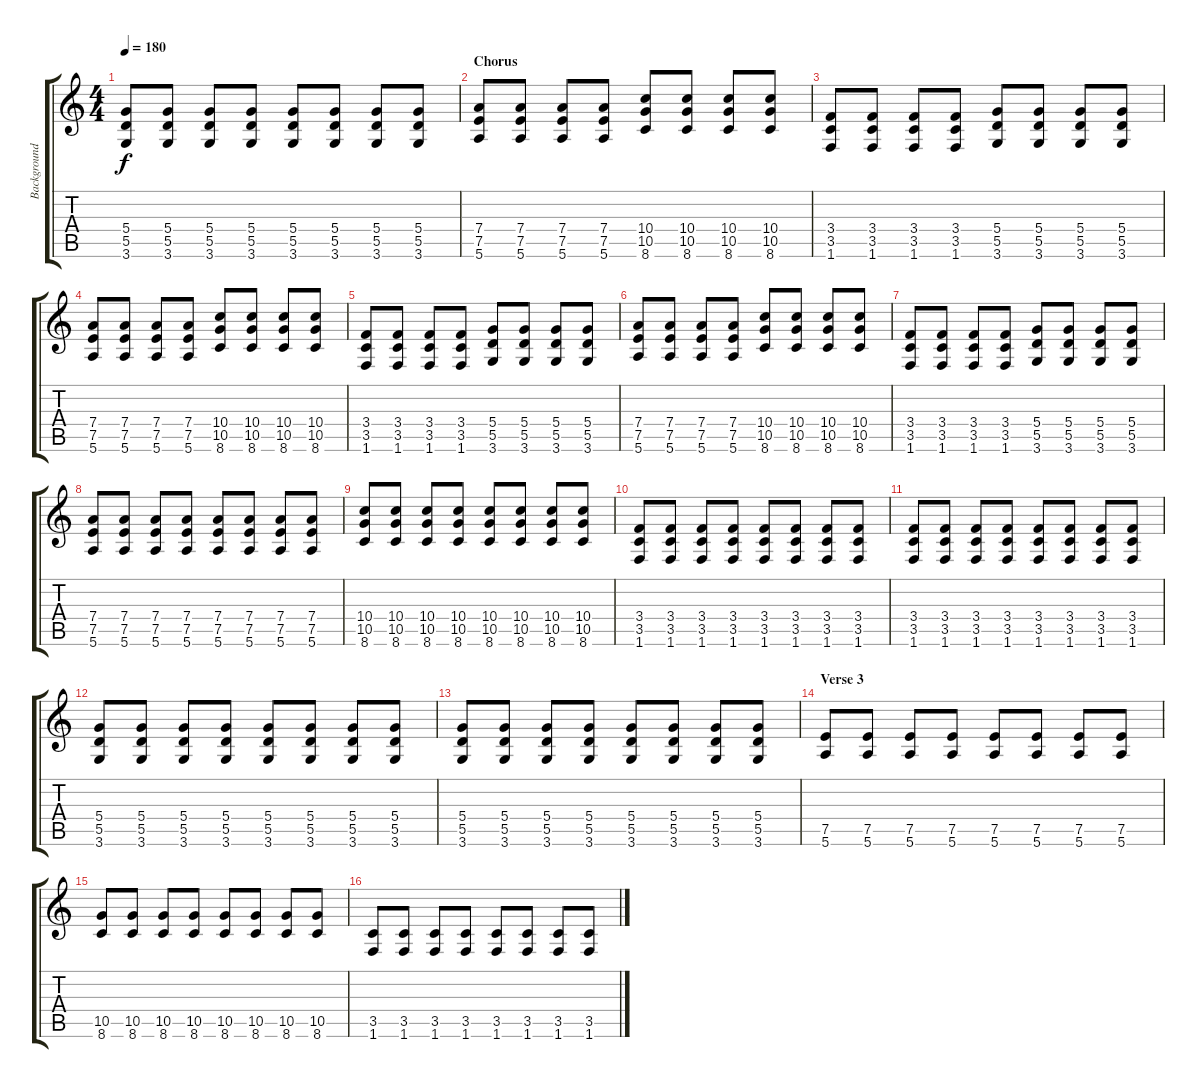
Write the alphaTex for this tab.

\track ("Background Guitar" "Background") {instrument overdrivenguitar}
\staff {score tabs}
\tuning (E4 B3 G3 D3 A2 E2) {hide}
\ts (4 4)
\tempo 180
\clef g2
\ks c
(5.4 5.5 3.6).8{dy f} (5.4 5.5 3.6).8 (5.4 5.5 3.6).8 (5.4 5.5 3.6).8 (5.4 5.5 3.6).8 (5.4 5.5 3.6).8 (5.4 5.5 3.6).8 (5.4 5.5 3.6).8 |
\section ("" "Chorus")
(7.4 7.5 5.6).8 (7.4 7.5 5.6).8 (7.4 7.5 5.6).8 (7.4 7.5 5.6).8 (10.4 10.5 8.6).8 (10.4 10.5 8.6).8 (10.4 10.5 8.6).8 (10.4 10.5 8.6).8 |
(3.4 3.5 1.6).8 (3.4 3.5 1.6).8 (3.4 3.5 1.6).8 (3.4 3.5 1.6).8 (5.4 5.5 3.6).8 (5.4 5.5 3.6).8 (5.4 5.5 3.6).8 (5.4 5.5 3.6).8 |
(7.4 7.5 5.6).8 (7.4 7.5 5.6).8 (7.4 7.5 5.6).8 (7.4 7.5 5.6).8 (10.4 10.5 8.6).8 (10.4 10.5 8.6).8 (10.4 10.5 8.6).8 (10.4 10.5 8.6).8 |
(3.4 3.5 1.6).8 (3.4 3.5 1.6).8 (3.4 3.5 1.6).8 (3.4 3.5 1.6).8 (5.4 5.5 3.6).8 (5.4 5.5 3.6).8 (5.4 5.5 3.6).8 (5.4 5.5 3.6).8 |
(7.4 7.5 5.6).8 (7.4 7.5 5.6).8 (7.4 7.5 5.6).8 (7.4 7.5 5.6).8 (10.4 10.5 8.6).8 (10.4 10.5 8.6).8 (10.4 10.5 8.6).8 (10.4 10.5 8.6).8 |
(3.4 3.5 1.6).8 (3.4 3.5 1.6).8 (3.4 3.5 1.6).8 (3.4 3.5 1.6).8 (5.4 5.5 3.6).8 (5.4 5.5 3.6).8 (5.4 5.5 3.6).8 (5.4 5.5 3.6).8 |
(7.4 7.5 5.6).8 (7.4 7.5 5.6).8 (7.4 7.5 5.6).8 (7.4 7.5 5.6).8 (7.4 7.5 5.6).8 (7.4 7.5 5.6).8 (7.4 7.5 5.6).8 (7.4 7.5 5.6).8 |
(10.4 10.5 8.6).8 (10.4 10.5 8.6).8 (10.4 10.5 8.6).8 (10.4 10.5 8.6).8 (10.4 10.5 8.6).8 (10.4 10.5 8.6).8 (10.4 10.5 8.6).8 (10.4 10.5 8.6).8 |
(3.4 3.5 1.6).8 (3.4 3.5 1.6).8 (3.4 3.5 1.6).8 (3.4 3.5 1.6).8 (3.4 3.5 1.6).8 (3.4 3.5 1.6).8 (3.4 3.5 1.6).8 (3.4 3.5 1.6).8 |
(3.4 3.5 1.6).8 (3.4 3.5 1.6).8 (3.4 3.5 1.6).8 (3.4 3.5 1.6).8 (3.4 3.5 1.6).8 (3.4 3.5 1.6).8 (3.4 3.5 1.6).8 (3.4 3.5 1.6).8 |
(5.4 5.5 3.6).8 (5.4 5.5 3.6).8 (5.4 5.5 3.6).8 (5.4 5.5 3.6).8 (5.4 5.5 3.6).8 (5.4 5.5 3.6).8 (5.4 5.5 3.6).8 (5.4 5.5 3.6).8 |
(5.4 5.5 3.6).8 (5.4 5.5 3.6).8 (5.4 5.5 3.6).8 (5.4 5.5 3.6).8 (5.4 5.5 3.6).8 (5.4 5.5 3.6).8 (5.4 5.5 3.6).8 (5.4 5.5 3.6).8 |
\section ("" "Verse 3")
(7.5 5.6).8 (7.5 5.6).8 (7.5 5.6).8 (7.5 5.6).8 (7.5 5.6).8 (7.5 5.6).8 (7.5 5.6).8 (7.5 5.6).8 |
(10.5 8.6).8 (10.5 8.6).8 (10.5 8.6).8 (10.5 8.6).8 (10.5 8.6).8 (10.5 8.6).8 (10.5 8.6).8 (10.5 8.6).8 |
(3.5 1.6).8 (3.5 1.6).8 (3.5 1.6).8 (3.5 1.6).8 (3.5 1.6).8 (3.5 1.6).8 (3.5 1.6).8 (3.5 1.6).8
